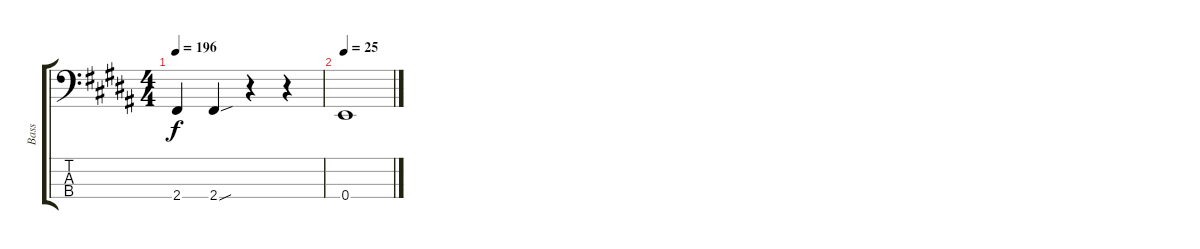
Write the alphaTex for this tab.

\track ("Bass" "Bass") {instrument electricbasspick}
\staff {score tabs}
\tuning (G2 D2 A1 E1) {hide}
\ts (4 4)
\tempo 196
\clef f4
\ks b
2.4{t}.4{dy f} 2.4{sou}.4 r.4 r.4 |
\tempo 25
0.4.1
